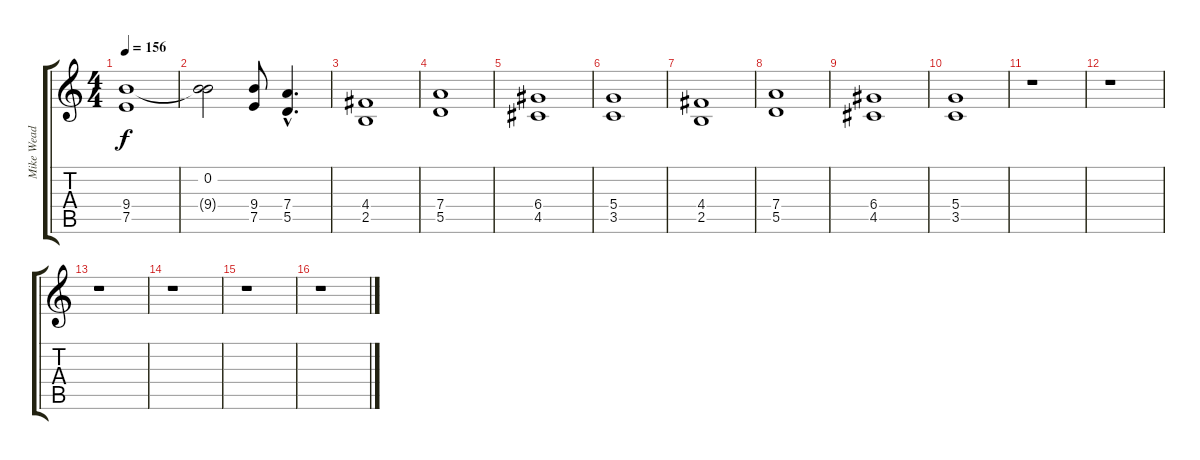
\track ("Mike Wead" "Mike Wead") {instrument distortionguitar}
\staff {score tabs}
\tuning (E4 B3 G3 D3 A2 E2) {hide}
\ts (4 4)
\tempo 156
\clef g2
\ks c
(9.4 7.5).1{dy f} |
(0.2 9.4{t}).2 (9.4 7.5).8 (7.4{hac} 5.5{hac}).4{d} |
(4.4 2.5).1 |
(7.4 5.5).1 |
(6.4 4.5).1 |
(5.4 3.5).1 |
(4.4 2.5).1 |
(7.4 5.5).1 |
(6.4 4.5).1 |
(5.4 3.5).1 |
r.1 |
r.1 |
r.1 |
r.1 |
r.1 |
r.1
